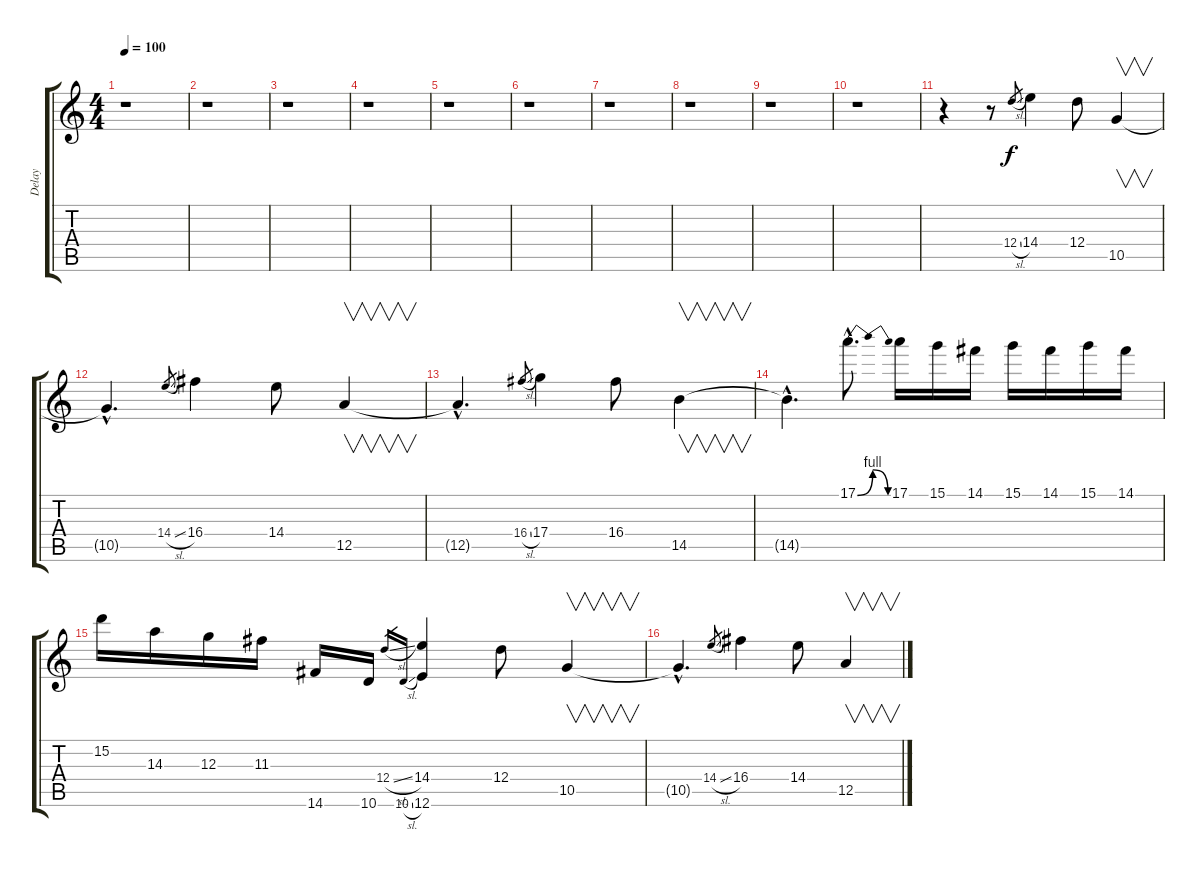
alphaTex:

\track ("Delay" "Delay") {instrument distortionguitar}
\staff {score tabs}
\tuning (E4 B3 G3 D3 A2 E2) {hide}
\ts (4 4)
\tempo 100
\clef g2
\ks c
r.1{dy f} |
r.1 |
r.1 |
r.1 |
r.1 |
r.1 |
r.1 |
r.1 |
r.1 |
r.1 |
r.4 r.8 12.4{sl}.8{gr} 14.4.4 12.4.8 10.5.4{v} |
10.5{hac t}.4{d} 14.4{sl}.8{gr} 16.4.4 14.4.8 12.5.4{v} |
12.5{hac t}.4{d} 16.4{sl}.8{gr} 17.4.4 16.4.8 14.5.4{v} |
14.5{hac t}.4{d} 17.1{be (bendrelease 0 0 15 4 30 4 60 0) hac}.8{d} 17.1.16 15.1.16 14.1.16 15.1.16 14.1.16 15.1.16 14.1.16 |
15.2.16 14.3.16 12.3.16 11.3.16 14.6.16 10.6.16 12.4{sl}.16{gr} 10.6{sl}.16{gr} (14.4 12.6).4 12.4.8 10.5.4{v} |
10.5{hac t}.4{d} 14.4{sl}.8{gr} 16.4.4 14.4.8 12.5.4{v}
